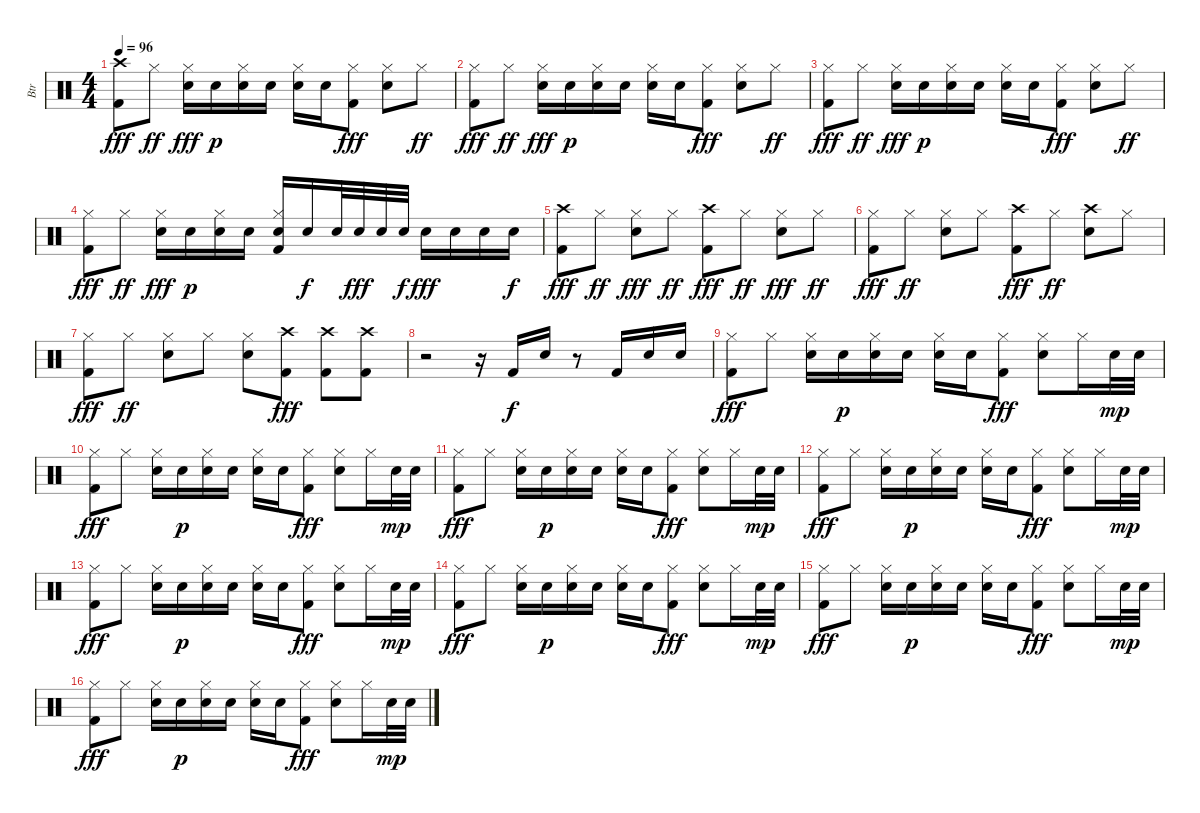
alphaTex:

\track ("Btr" "Btr") {instrument percussion}
\staff {score}
\articulation defaults
\ts (4 4)
\tempo 96
\clef neutral
\ks c
("Crash high (hit)" "Kick (hit) 2").8{dy fff} "Hi-Hat (closed)".8{dy ff} ("Hi-Hat (closed)" "Snare (hit) 2").16{dy fff} "Snare (hit) 2".16{dy p} ("Hi-Hat (closed)" "Snare (hit) 2").16 "Snare (hit) 2".16 ("Hi-Hat (closed)" "Snare (hit) 2").16 "Snare (hit) 2".16 ("Hi-Hat (closed)" "Kick (hit) 2").8{dy fff} ("Hi-Hat (closed)" "Snare (hit) 2").8 "Hi-Hat (closed)".8{dy ff} |
("Hi-Hat (closed)" "Kick (hit) 2").8{dy fff} "Hi-Hat (closed)".8{dy ff} ("Hi-Hat (closed)" "Snare (hit) 2").16{dy fff} "Snare (hit) 2".16{dy p} ("Hi-Hat (closed)" "Snare (hit) 2").16 "Snare (hit) 2".16 ("Hi-Hat (closed)" "Snare (hit) 2").16 "Snare (hit) 2".16 ("Hi-Hat (closed)" "Kick (hit) 2").8{dy fff} ("Hi-Hat (closed)" "Snare (hit) 2").8 "Hi-Hat (closed)".8{dy ff} |
("Hi-Hat (closed)" "Kick (hit) 2").8{dy fff} "Hi-Hat (closed)".8{dy ff} ("Hi-Hat (closed)" "Snare (hit) 2").16{dy fff} "Snare (hit) 2".16{dy p} ("Hi-Hat (closed)" "Snare (hit) 2").16 "Snare (hit) 2".16 ("Hi-Hat (closed)" "Snare (hit) 2").16 "Snare (hit) 2".16 ("Hi-Hat (closed)" "Kick (hit) 2").8{dy fff} ("Hi-Hat (closed)" "Snare (hit) 2").8 "Hi-Hat (closed)".8{dy ff} |
("Hi-Hat (closed)" "Kick (hit) 2").8{dy fff} "Hi-Hat (closed)".8{dy ff} ("Hi-Hat (closed)" "Snare (hit) 2").16{dy fff} "Snare (hit) 2".16{dy p} ("Hi-Hat (closed)" "Snare (hit) 2").16 "Snare (hit) 2".16 ("Hi-Hat (closed)" "Snare (hit) 2" "Kick (hit) 2").16 "Snare (hit) 2".16{dy f} "Snare (hit) 2".32 "Snare (hit) 2".32{dy fff} "Snare (hit) 2".32 "Snare (hit) 2".32{dy f} "Snare (hit) 2".16{dy fff} "Snare (hit) 2".16 "Snare (hit) 2".16 "Snare (hit) 2".16{dy f} |
("Crash high (hit)" "Kick (hit) 2").8{dy fff} "Hi-Hat (closed)".8{dy ff} ("Hi-Hat (closed)" "Snare (hit) 2").8{dy fff} "Hi-Hat (closed)".8{dy ff} ("Crash high (hit)" "Kick (hit) 2").8{dy fff} "Hi-Hat (closed)".8{dy ff} ("Hi-Hat (closed)" "Snare (hit) 2").8{dy fff} "Hi-Hat (closed)".8{dy ff} |
("Hi-Hat (closed)" "Kick (hit) 2").8{dy fff} "Hi-Hat (closed)".8{dy ff} ("Hi-Hat (closed)" "Snare (hit) 2").8 "Hi-Hat (closed)".8 ("Crash high (hit)" "Kick (hit) 2").8{dy fff} "Hi-Hat (closed)".8{dy ff} ("Crash high (hit)" "Snare (hit) 2").8 "Hi-Hat (closed)".8 |
("Hi-Hat (closed)" "Kick (hit) 2").8{dy fff} "Hi-Hat (closed)".8{dy ff} ("Hi-Hat (closed)" "Snare (hit) 2").8 "Hi-Hat (closed)".8 ("Hi-Hat (closed)" "Snare (hit) 2").8 ("Crash high (hit)" "Kick (hit) 2").8{dy fff} ("Crash high (hit)" "Kick (hit) 2").8 ("Crash high (hit)" "Kick (hit) 2").8 |
r.2 r.16 "Kick (hit) 2".16{dy f} "Snare (hit) 2".16 r.8 "Kick (hit) 2".16 "Electric Snare (hit)".16 "Snare (hit) 2".16 |
("Hi-Hat (closed)" "Kick (hit) 2").8{dy fff} "Hi-Hat (closed)".8 ("Hi-Hat (closed)" "Snare (hit) 2").16 "Snare (hit) 2".16{dy p} ("Hi-Hat (closed)" "Snare (hit) 2").16 "Snare (hit) 2".16 ("Hi-Hat (closed)" "Snare (hit) 2").16 "Snare (hit) 2".16 ("Hi-Hat (closed)" "Kick (hit) 2").8{dy fff} ("Hi-Hat (closed)" "Snare (hit) 2").8 "Hi-Hat (closed)".16 "Snare (hit) 2".32{dy mp} "Snare (hit) 2".32 |
("Hi-Hat (closed)" "Kick (hit) 2").8{dy fff} "Hi-Hat (closed)".8 ("Hi-Hat (closed)" "Snare (hit) 2").16 "Snare (hit) 2".16{dy p} ("Hi-Hat (closed)" "Snare (hit) 2").16 "Snare (hit) 2".16 ("Hi-Hat (closed)" "Snare (hit) 2").16 "Snare (hit) 2".16 ("Hi-Hat (closed)" "Kick (hit) 2").8{dy fff} ("Hi-Hat (closed)" "Snare (hit) 2").8 "Hi-Hat (closed)".16 "Snare (hit) 2".32{dy mp} "Snare (hit) 2".32 |
("Hi-Hat (closed)" "Kick (hit) 2").8{dy fff} "Hi-Hat (closed)".8 ("Hi-Hat (closed)" "Snare (hit) 2").16 "Snare (hit) 2".16{dy p} ("Hi-Hat (closed)" "Snare (hit) 2").16 "Snare (hit) 2".16 ("Hi-Hat (closed)" "Snare (hit) 2").16 "Snare (hit) 2".16 ("Hi-Hat (closed)" "Kick (hit) 2").8{dy fff} ("Hi-Hat (closed)" "Snare (hit) 2").8 "Hi-Hat (closed)".16 "Snare (hit) 2".32{dy mp} "Snare (hit) 2".32 |
("Hi-Hat (closed)" "Kick (hit) 2").8{dy fff} "Hi-Hat (closed)".8 ("Hi-Hat (closed)" "Snare (hit) 2").16 "Snare (hit) 2".16{dy p} ("Hi-Hat (closed)" "Snare (hit) 2").16 "Snare (hit) 2".16 ("Hi-Hat (closed)" "Snare (hit) 2").16 "Snare (hit) 2".16 ("Hi-Hat (closed)" "Kick (hit) 2").8{dy fff} ("Hi-Hat (closed)" "Snare (hit) 2").8 "Hi-Hat (closed)".16 "Snare (hit) 2".32{dy mp} "Snare (hit) 2".32 |
("Hi-Hat (closed)" "Kick (hit) 2").8{dy fff} "Hi-Hat (closed)".8 ("Hi-Hat (closed)" "Snare (hit) 2").16 "Snare (hit) 2".16{dy p} ("Hi-Hat (closed)" "Snare (hit) 2").16 "Snare (hit) 2".16 ("Hi-Hat (closed)" "Snare (hit) 2").16 "Snare (hit) 2".16 ("Hi-Hat (closed)" "Kick (hit) 2").8{dy fff} ("Hi-Hat (closed)" "Snare (hit) 2").8 "Hi-Hat (closed)".16 "Snare (hit) 2".32{dy mp} "Snare (hit) 2".32 |
("Hi-Hat (closed)" "Kick (hit) 2").8{dy fff} "Hi-Hat (closed)".8 ("Hi-Hat (closed)" "Snare (hit) 2").16 "Snare (hit) 2".16{dy p} ("Hi-Hat (closed)" "Snare (hit) 2").16 "Snare (hit) 2".16 ("Hi-Hat (closed)" "Snare (hit) 2").16 "Snare (hit) 2".16 ("Hi-Hat (closed)" "Kick (hit) 2").8{dy fff} ("Hi-Hat (closed)" "Snare (hit) 2").8 "Hi-Hat (closed)".16 "Snare (hit) 2".32{dy mp} "Snare (hit) 2".32 |
("Hi-Hat (closed)" "Kick (hit) 2").8{dy fff} "Hi-Hat (closed)".8 ("Hi-Hat (closed)" "Snare (hit) 2").16 "Snare (hit) 2".16{dy p} ("Hi-Hat (closed)" "Snare (hit) 2").16 "Snare (hit) 2".16 ("Hi-Hat (closed)" "Snare (hit) 2").16 "Snare (hit) 2".16 ("Hi-Hat (closed)" "Kick (hit) 2").8{dy fff} ("Hi-Hat (closed)" "Snare (hit) 2").8 "Hi-Hat (closed)".16 "Snare (hit) 2".32{dy mp} "Snare (hit) 2".32 |
("Hi-Hat (closed)" "Kick (hit) 2").8{dy fff} "Hi-Hat (closed)".8 ("Hi-Hat (closed)" "Snare (hit) 2").16 "Snare (hit) 2".16{dy p} ("Hi-Hat (closed)" "Snare (hit) 2").16 "Snare (hit) 2".16 ("Hi-Hat (closed)" "Snare (hit) 2").16 "Snare (hit) 2".16 ("Hi-Hat (closed)" "Kick (hit) 2").8{dy fff} ("Hi-Hat (closed)" "Snare (hit) 2").8 "Hi-Hat (closed)".16 "Snare (hit) 2".32{dy mp} "Snare (hit) 2".32
